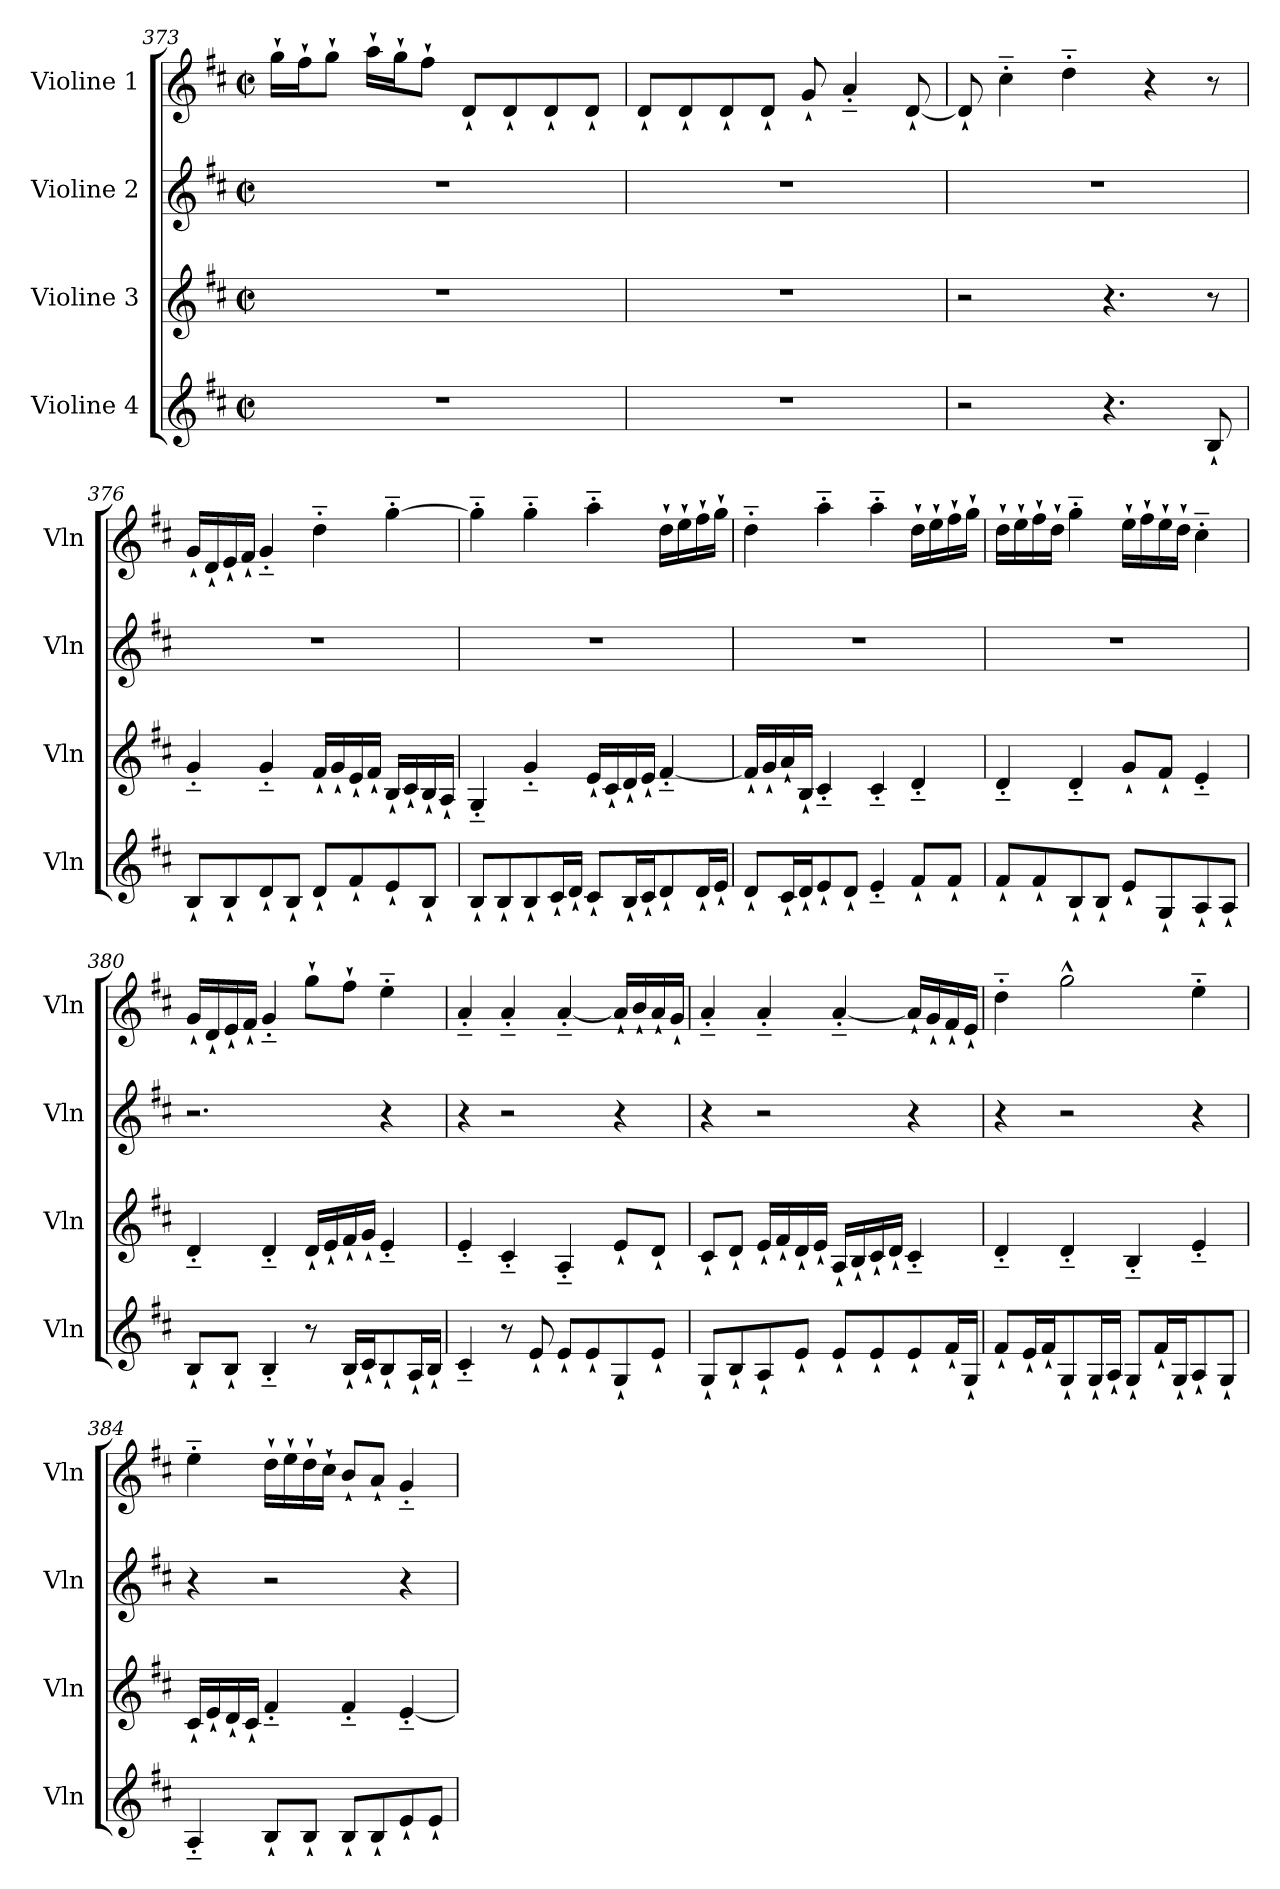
**kern	**kern	**kern	**kern
*part4	*part3	*part2	*part1
*staff4	*staff3	*staff2	*staff1
*I"Violine 4	*I"Violine 3	*I"Violine 2	*I"Violine 1
*I'Vln	*I'Vln	*I'Vln	*I'Vln
*clefG2	*clefG2	*clefG2	*clefG2
*k[f#c#]	*k[f#c#]	*k[f#c#]	*k[f#c#]
*D:	*D:	*D:	*D:
*M2/2	*M2/2	*M2/2	*M2/2
*met(c|)	*met(c|)	*met(c|)	*met(c|)
=373	=373	=373	=373
1r	1r	1r	16gg`\LL
.	.	.	16ff#`\J
.	.	.	8gg`\J
.	.	.	16aa`\LL
.	.	.	16gg`\J
.	.	.	8ff#`\J
.	.	.	8d`/L
.	.	.	8d`/
.	.	.	8d`/
.	.	.	8d`/J
=374	=374	=374	=374
1r	1r	1r	8d`/L
.	.	.	8d`/
.	.	.	8d`/
.	.	.	8d`/J
.	.	.	8g`/
.	.	.	4a~'/
.	.	.	[8d`/
=375	=375	=375	=375
2r	2r	1r	8d`/]
.	.	.	4cc#~'\
.	.	.	4dd~'\
4.r	4.r	.	.
.	.	.	4r
8B`/	8r	.	8r
!!LO:LB:g=z
=376	=376	=376	=376
8B`/L	4g~'/	1r	16g`/LL
.	.	.	16d`/
8B`/	.	.	16e`/
.	.	.	16f#`/JJ
8d`/	4g~'/	.	4g~'/
8B`/J	.	.	.
8d`/L	16f#`/LL	.	4dd~'\
.	16g`/	.	.
8f#`/	16e`/	.	.
.	16f#`/JJ	.	.
8e`/	16B`/LL	.	[4gg~'\
.	16c#`/	.	.
8B`/J	16B`/	.	.
.	16A`/JJ	.	.
=377	=377	=377	=377
8B`/L	4G~'/	1r	4gg~'\]
8B`/	.	.	.
8B`/	4g~'/	.	4gg~'\
16c#`/L	.	.	.
16d`/JJ	.	.	.
8c#`/L	16e`/LL	.	4aa~'\
.	16c#`/	.	.
16B`/L	16d`/	.	.
16c#`/J	16e`/JJ	.	.
8d`/	[4f#~'/	.	16dd`\LL
.	.	.	16ee`\
16d`/L	.	.	16ff#`\
16e`/JJ	.	.	16gg`\JJ
=378	=378	=378	=378
8d`/L	16f#`/LL]	1r	4dd~'\
.	16g`/	.	.
16c#`/L	16a`/	.	.
16d`/J	16B`/JJ	.	.
8e`/	4c#~'/	.	4aa~'\
8d`/J	.	.	.
4e~'/	4c#~'/	.	4aa~'\
8f#`/L	4d~'/	.	16dd`\LL
.	.	.	16ee`\
8f#`/J	.	.	16ff#`\
.	.	.	16gg`\JJ
!!LO:LB:g=z
=379	=379	=379	=379
8f#`/L	4d~'/	1r	16dd`\LL
.	.	.	16ee`\
8f#`/	.	.	16ff#`\
.	.	.	16dd`\JJ
8B`/	4d~'/	.	4gg~'\
8B`/J	.	.	.
8e`/L	8g`/L	.	16ee`\LL
.	.	.	16ff#`\
8G`/	8f#`/J	.	16ee`\
.	.	.	16dd`\JJ
8A`/	4e~'/	.	4cc#~'\
8A`/J	.	.	.
=380	=380	=380	=380
8B`/L	4d~'/	2.r	16g`/LL
.	.	.	16d`/
8B`/J	.	.	16e`/
.	.	.	16f#`/JJ
4B~'/	4d~'/	.	4g~'/
8r	16d`/LL	.	8gg`\L
.	16e`/	.	.
16B`/LL	16f#`/	.	8ff#`\J
16c#`/J	16g`/JJ	.	.
8B`/	4e~'/	4r	4ee~'\
16A`/L	.	.	.
16B`/JJ	.	.	.
=381	=381	=381	=381
4c#~'/	4e~'/	4r	4a~'/
8r	4c#~'/	2r	4a~'/
8e`/	.	.	.
8e`/L	4A~'/	.	[4a~'/
8e`/	.	.	.
8G`/	8e`/L	4r	16a`/LL]
.	.	.	16b`/
8e`/J	8d`/J	.	16a`/
.	.	.	16g`/JJ
!!LO:PB:g=z
=382	=382	=382	=382
8G`/L	8c#`/L	4r	4a~'/
8B`/	8d`/J	.	.
8A`/	16e`/LL	2r	4a~'/
.	16f#`/	.	.
8e`/J	16d`/	.	.
.	16e`/JJ	.	.
8e`/L	16A`/LL	.	[4a~'/
.	16B`/	.	.
8e`/	16c#`/	.	.
.	16d`/JJ	.	.
8e`/	4c#~'/	4r	16a`/LL]
.	.	.	16g`/
16f#`/L	.	.	16f#`/
16G`/JJ	.	.	16e`/JJ
=383	=383	=383	=383
8f#`/L	4d~'/	4r	4dd~'\
16e`/L	.	.	.
16f#`/J	.	.	.
8G`/	4d~'/	2r	2gg^^\
16G`/L	.	.	.
16A`/JJ	.	.	.
8G`/L	4B~'/	.	.
16f#`/L	.	.	.
16G`/J	.	.	.
8A`/	4e~'/	4r	4ee~'\
8G`/J	.	.	.
=384	=384	=384	=384
4A~'/	16c#`/LL	4r	4ee~'\
.	16e`/	.	.
.	16d`/	.	.
.	16c#`/JJ	.	.
8B`/L	4f#~'/	2r	16dd`\LL
.	.	.	16ee`\
8B`/J	.	.	16dd`\
.	.	.	16cc#`\JJ
8B`/L	4f#~'/	.	8b`/L
8B`/	.	.	8a`/J
8e`/	[4e~'/	4r	4g~'/
8e`/J	.	.	.
=	=	=	=
*-	*-	*-	*-
